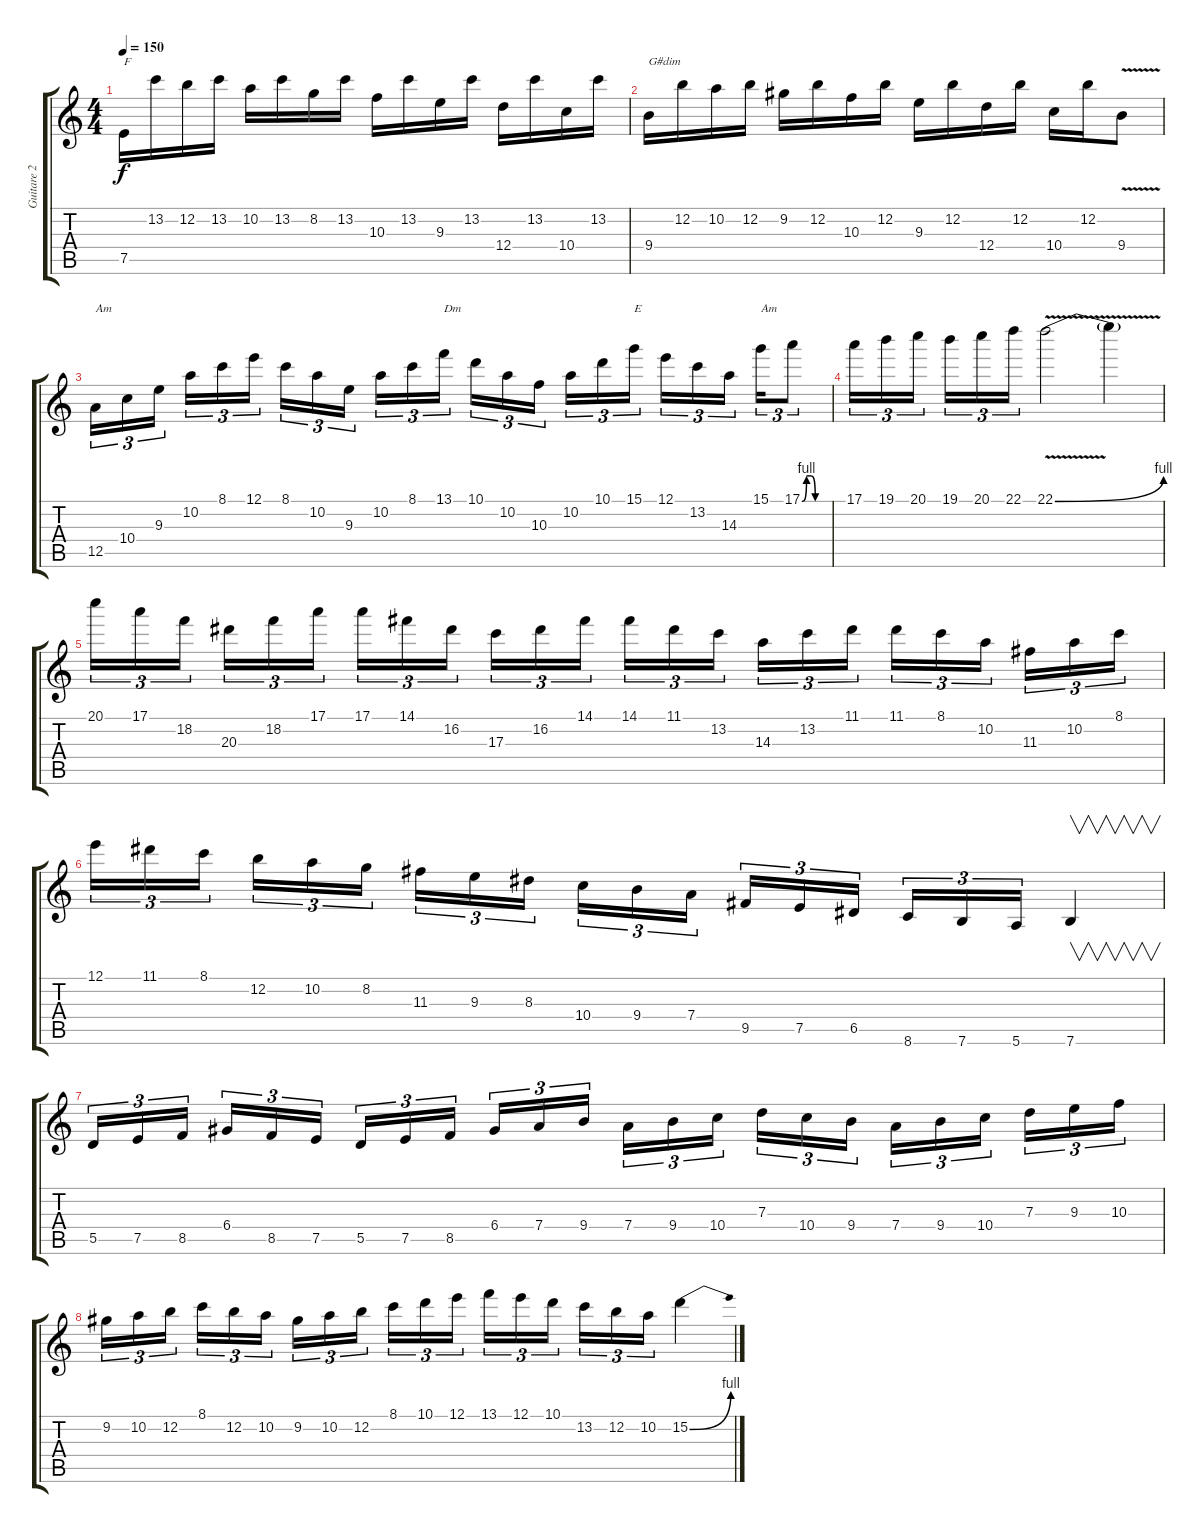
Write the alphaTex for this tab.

\track ("Guitare 2 " "Guitare 2 ") {instrument distortionguitar}
\staff {score tabs}
\tuning (E4 B3 G3 D3 A2 E2) {hide}
\ts (4 4)
\tempo 150
\clef g2
\ks c
7.5.16{txt "F" dy f} 13.2.16 12.2.16 13.2.16 10.2.16 13.2.16 8.2.16 13.2.16 10.3.16 13.2.16 9.3.16 13.2.16 12.4.16 13.2.16 10.4.16 13.2.16 |
9.4.16{txt "G#dim"} 12.2.16 10.2.16 12.2.16 9.2.16 12.2.16 10.3.16 12.2.16 9.3.16 12.2.16 12.4.16 12.2.16 10.4.16 12.2.16 9.4{v}.8 |
12.5.16{tu (3 2) txt "Am"} 10.4.16{tu (3 2)} 9.3.16{tu (3 2) beam splitsecondary} 10.2.16{tu (3 2)} 8.1.16{tu (3 2)} 12.1.16{tu (3 2)} 8.1.16{tu (3 2)} 10.2.16{tu (3 2)} 9.3.16{tu (3 2) beam splitsecondary} 10.2.16{tu (3 2)} 8.1.16{tu (3 2)} 13.1.16{tu (3 2) txt "Dm"} 10.1.16{tu (3 2)} 10.2.16{tu (3 2)} 10.3.16{tu (3 2) beam splitsecondary} 10.2.16{tu (3 2)} 10.1.16{tu (3 2)} 15.1.16{tu (3 2) txt "E"} 12.1.16{tu (3 2)} 13.2.16{tu (3 2)} 14.3.16{tu (3 2) beam splitsecondary} 15.1.16{tu (3 2) txt "Am"} 17.1{be (custom 0 0 10 4 20 4 30 0 60 0)}.8{tu (3 2)} |
17.1.16{tu (3 2)} 19.1.16{tu (3 2)} 20.1.16{tu (3 2) beam splitsecondary} 19.1.16{tu (3 2)} 20.1.16{tu (3 2)} 22.1.16{tu (3 2)} 22.1{be (bend 0 0 60 4) v}.2 22.1{t}.4 |
20.1.16{tu (3 2)} 17.1.16{tu (3 2)} 18.2.16{tu (3 2) beam splitsecondary} 20.3.16{tu (3 2)} 18.2.16{tu (3 2)} 17.1.16{tu (3 2)} 17.1.16{tu (3 2)} 14.1.16{tu (3 2)} 16.2.16{tu (3 2) beam splitsecondary} 17.3.16{tu (3 2)} 16.2.16{tu (3 2)} 14.1.16{tu (3 2)} 14.1.16{tu (3 2)} 11.1.16{tu (3 2)} 13.2.16{tu (3 2) beam splitsecondary} 14.3.16{tu (3 2)} 13.2.16{tu (3 2)} 11.1.16{tu (3 2)} 11.1.16{tu (3 2)} 8.1.16{tu (3 2)} 10.2.16{tu (3 2) beam splitsecondary} 11.3.16{tu (3 2)} 10.2.16{tu (3 2)} 8.1.16{tu (3 2)} |
12.1.16{tu (3 2)} 11.1.16{tu (3 2)} 8.1.16{tu (3 2) beam splitsecondary} 12.2.16{tu (3 2)} 10.2.16{tu (3 2)} 8.2.16{tu (3 2)} 11.3.16{tu (3 2)} 9.3.16{tu (3 2)} 8.3.16{tu (3 2) beam splitsecondary} 10.4.16{tu (3 2)} 9.4.16{tu (3 2)} 7.4.16{tu (3 2)} 9.5.16{tu (3 2)} 7.5.16{tu (3 2)} 6.5.16{tu (3 2) beam splitsecondary} 8.6.16{tu (3 2)} 7.6.16{tu (3 2)} 5.6.16{tu (3 2)} 7.6.4{v} |
5.5.16{tu (3 2)} 7.5.16{tu (3 2)} 8.5.16{tu (3 2) beam splitsecondary} 6.4.16{tu (3 2)} 8.5.16{tu (3 2)} 7.5.16{tu (3 2)} 5.5.16{tu (3 2)} 7.5.16{tu (3 2)} 8.5.16{tu (3 2) beam splitsecondary} 6.4.16{tu (3 2)} 7.4.16{tu (3 2)} 9.4.16{tu (3 2)} 7.4.16{tu (3 2)} 9.4.16{tu (3 2)} 10.4.16{tu (3 2) beam splitsecondary} 7.3.16{tu (3 2)} 10.4.16{tu (3 2)} 9.4.16{tu (3 2)} 7.4.16{tu (3 2)} 9.4.16{tu (3 2)} 10.4.16{tu (3 2) beam splitsecondary} 7.3.16{tu (3 2)} 9.3.16{tu (3 2)} 10.3.16{tu (3 2)} |
9.2.16{tu (3 2)} 10.2.16{tu (3 2)} 12.2.16{tu (3 2) beam splitsecondary} 8.1.16{tu (3 2)} 12.2.16{tu (3 2)} 10.2.16{tu (3 2)} 9.2.16{tu (3 2)} 10.2.16{tu (3 2)} 12.2.16{tu (3 2) beam splitsecondary} 8.1.16{tu (3 2)} 10.1.16{tu (3 2)} 12.1.16{tu (3 2)} 13.1.16{tu (3 2)} 12.1.16{tu (3 2)} 10.1.16{tu (3 2) beam splitsecondary} 13.2.16{tu (3 2)} 12.2.16{tu (3 2)} 10.2.16{tu (3 2)} 15.2{be (bend 0 0 60 4)}.4
